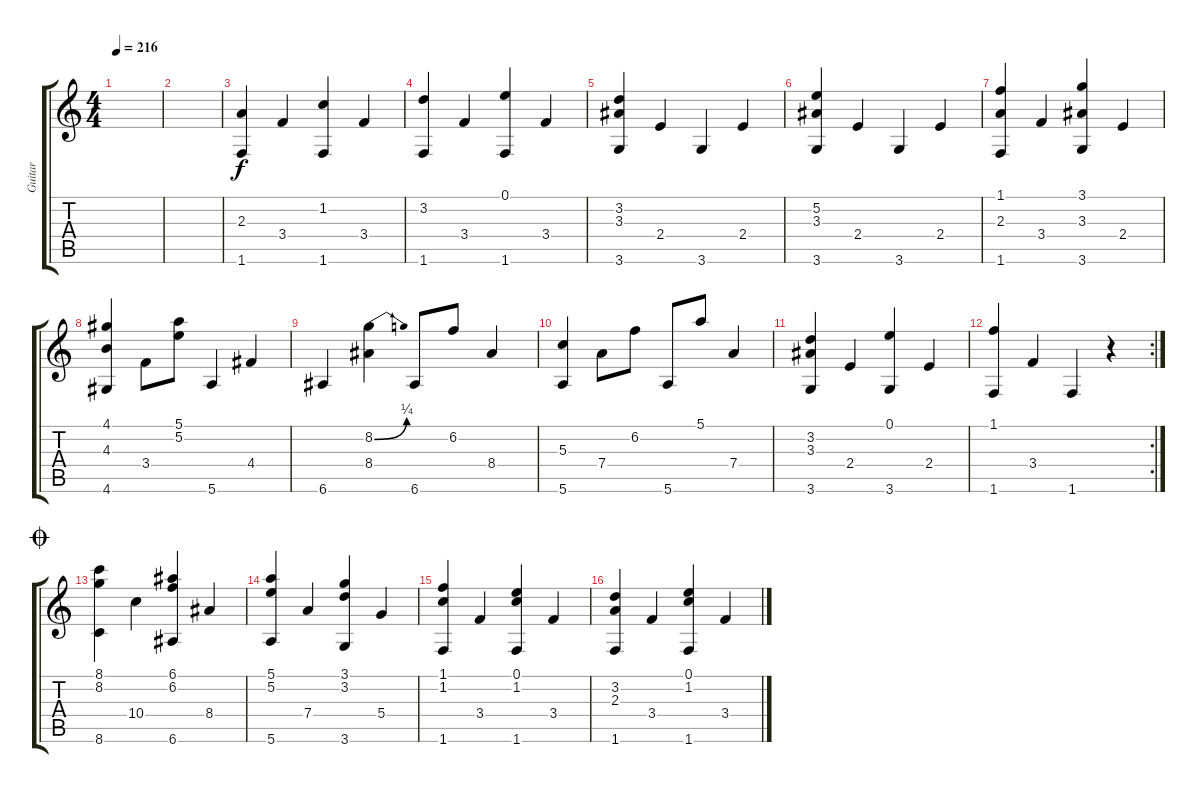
\track ("Guitar" "Guitar") {instrument acousticguitarnylon}
\staff {score tabs}
\tuning (E4 B3 G3 D3 A2 E2) {hide}
\ts (4 4)
\tempo 216
\clef g2
\ks c
|
|
(2.3 1.6).4 3.4.4 (1.2 1.6).4 3.4.4 |
(3.2 1.6).4 3.4.4 (0.1 1.6).4 3.4.4 |
(3.2 3.3 3.6).4 2.4.4 3.6.4 2.4.4 |
(5.2 3.3 3.6).4 2.4.4 3.6.4 2.4.4 |
(1.1 2.3 1.6).4 3.4.4 (3.1 3.3 3.6).4 2.4.4 |
(4.1 4.3 4.6).4 3.4.8 (5.1 5.2).8 5.6.4 4.4.4 |
6.6.4 (8.2{be (bend 0 0 60 1)} 8.4).4 6.6.8 6.2.8 8.4.4 |
(5.3 5.6).4 7.4.8 6.2.8 5.6.8 5.1.8 7.4.4 |
(3.2 3.3 3.6).4 2.4.4 (0.1 3.6).4 2.4.4 |
\rc 2
(1.1 1.6).4 3.4.4 1.6.4 r.4 |
\jump coda
(8.1 8.2 8.6).4 10.4.4 (6.1 6.2 6.6).4 8.4.4 |
(5.1 5.2 5.6).4 7.4.4 (3.1 3.2 3.6).4 5.4.4 |
(1.1 1.2 1.6).4 3.4.4 (0.1 1.2 1.6).4 3.4.4 |
(3.2 2.3 1.6).4 3.4.4 (0.1 1.2 1.6).4 3.4.4
